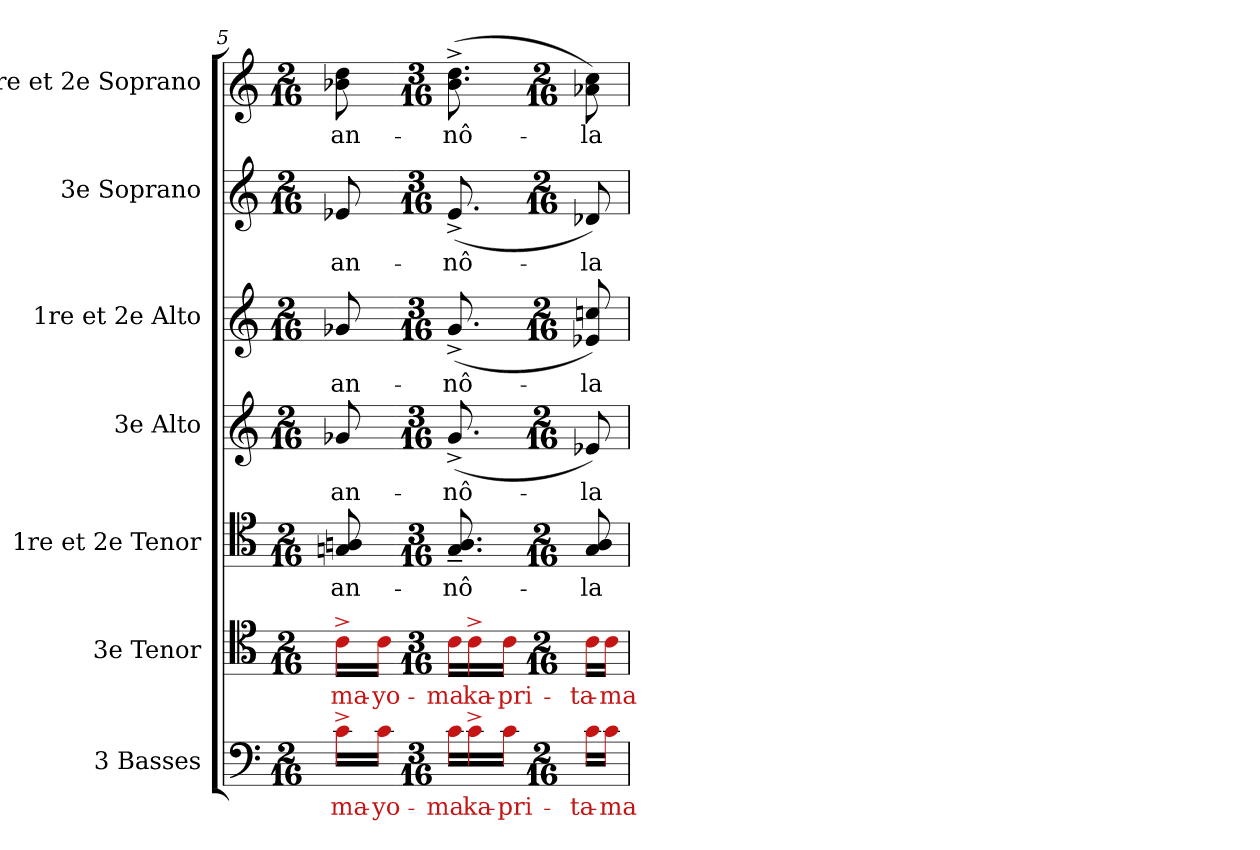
**kern	**text	**kern	**text	**kern	**text	**kern	**text	**kern	**text	**kern	**text	**kern	**text
*part7	*part7	*part6	*part6	*part5	*part5	*part4	*part4	*part3	*part3	*part2	*part2	*part1	*part1
*staff7	*staff7	*staff6	*staff6	*staff5	*staff5	*staff4	*staff4	*staff3	*staff3	*staff2	*staff2	*staff1	*staff1
*I"3 Basses	*	*I"3e Tenor	*	*I"1re et 2e Tenor	*	*I"3e Alto	*	*I"1re et 2e Alto	*	*I"3e Soprano	*	*I"1re et 2e Soprano	*
*I'B.	*	*I'T.	*	*	*	*I'A.	*	*	*	*I'S.	*	*	*
*clefF4	*	*clefC4	*	*clefC4	*	*clefG2	*	*clefG2	*	*clefG2	*	*clefG2	*
*k[]	*	*k[]	*	*k[]	*	*k[]	*	*k[]	*	*k[]	*	*k[]	*
*C:	*	*C:	*	*C:	*	*C:	*	*C:	*	*C:	*	*C:	*
*M2/16	*	*M2/16	*	*M2/16	*	*M2/16	*	*M2/16	*	*M2/16	*	*M2/16	*
=5	=5	=5	=5	=5	=5	=5	=5	=5	=5	=5	=5	=5	=5
16Raa^LL	ma-	16Rdd^LL	ma-	8Gn 8An	an-	8g-X	an-	8g-X	an-	8e-X	an-	8b-X 8dd	an-
16RaaJJ	-yo-	16RddJJ	-yo-	.	.	.	.	.	.	.	.	.	.
=-	=-	=-	=-	=-	=-	=-	=-	=-	=-	=-	=-	=-	=-
*M3/16	*	*M3/16	*	*M3/16	*	*M3/16	*	*M3/16	*	*M3/16	*	*M3/16	*
16RaaLL	-ma	16RddLL	-ma	8.G~> 8.A~>	-nô-	(>8.g-^>	-nô-	(>8.g-^>	-nô-	(>8.e-^>	-nô-	(8.b-^ 8.dd^	-nô-
16Raa^	ka-	16Rdd^	ka-	.	.	.	.	.	.	.	.	.	.
16RaaJJ	-pri-	16RddJJ	-pri-	.	.	.	.	.	.	.	.	.	.
=-	=-	=-	=-	=-	=-	=-	=-	=-	=-	=-	=-	=-	=-
*M2/16	*	*M2/16	*	*M2/16	*	*M2/16	*	*M2/16	*	*M2/16	*	*M2/16	*
16RaaLL	-ta-	16RddLL	-ta-	8G 8A	-la	8e-X)	-la	8e-X 8ccn)	-la	8d-X)	-la	8a-X 8cc)	-la
16RaaJJ	-ma	16RddJJ	-ma	.	.	.	.	.	.	.	.	.	.
=	=	=	=	=	=	=	=	=	=	=	=	=	=
*-	*-	*-	*-	*-	*-	*-	*-	*-	*-	*-	*-	*-	*-
